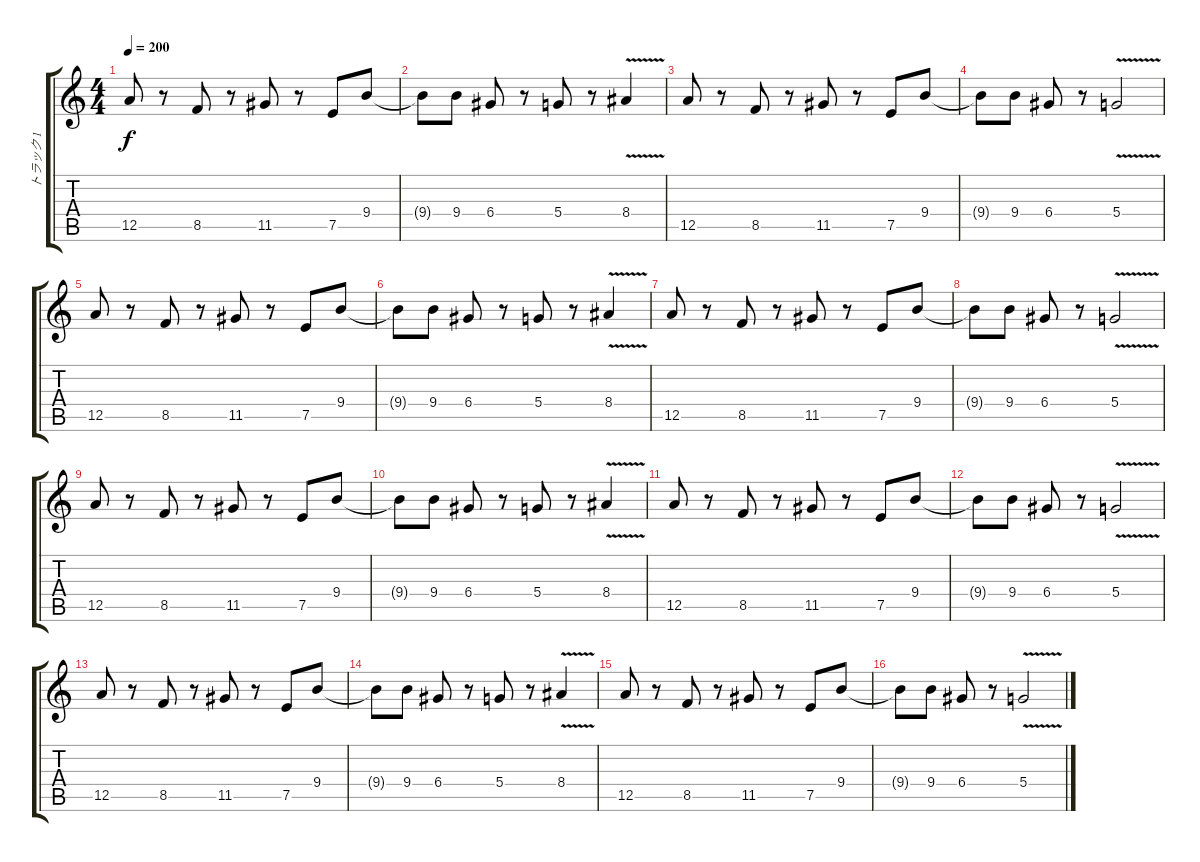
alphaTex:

\track ("トラック 1" "トラック 1") {instrument distortionguitar}
\staff {score tabs}
\tuning (E4 B3 G3 D3 A2 E2) {hide}
\ts (4 4)
\tempo 200
\clef g2
\ks c
12.5.8{dy f} r.8 8.5.8 r.8 11.5.8 r.8 7.5.8 9.4.8 |
9.4{t}.8 9.4.8 6.4.8 r.8 5.4.8 r.8 8.4{v}.4 |
12.5.8 r.8 8.5.8 r.8 11.5.8 r.8 7.5.8 9.4.8 |
9.4{t}.8 9.4.8 6.4.8 r.8 5.4{v}.2 |
12.5.8 r.8 8.5.8 r.8 11.5.8 r.8 7.5.8 9.4.8 |
9.4{t}.8 9.4.8 6.4.8 r.8 5.4.8 r.8 8.4{v}.4 |
12.5.8 r.8 8.5.8 r.8 11.5.8 r.8 7.5.8 9.4.8 |
9.4{t}.8 9.4.8 6.4.8 r.8 5.4{v}.2 |
12.5.8 r.8 8.5.8 r.8 11.5.8 r.8 7.5.8 9.4.8 |
9.4{t}.8 9.4.8 6.4.8 r.8 5.4.8 r.8 8.4{v}.4 |
12.5.8 r.8 8.5.8 r.8 11.5.8 r.8 7.5.8 9.4.8 |
9.4{t}.8 9.4.8 6.4.8 r.8 5.4{v}.2 |
12.5.8 r.8 8.5.8 r.8 11.5.8 r.8 7.5.8 9.4.8 |
9.4{t}.8 9.4.8 6.4.8 r.8 5.4.8 r.8 8.4{v}.4 |
12.5.8 r.8 8.5.8 r.8 11.5.8 r.8 7.5.8 9.4.8 |
9.4{t}.8 9.4.8 6.4.8 r.8 5.4{v}.2
